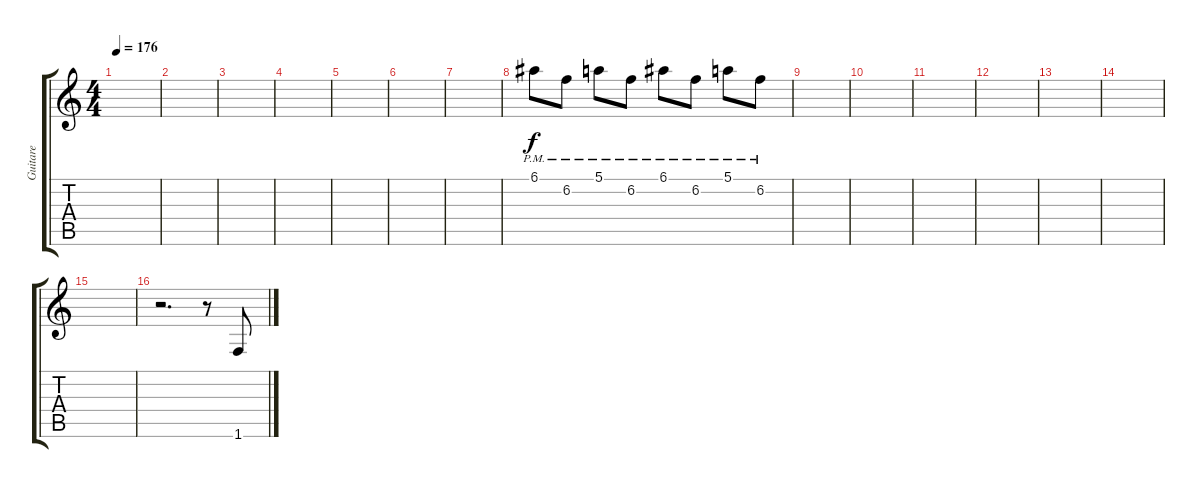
\track ("Guitare" "Guitare") {instrument distortionguitar}
\staff {score tabs}
\tuning (E4 B3 G3 D3 A2 E2) {hide}
\ts (4 4)
\tempo 176
\clef g2
\ks c
|
|
|
|
|
|
|
6.1{pm}.8 6.2{pm}.8 5.1{pm}.8 6.2{pm}.8 6.1{pm}.8 6.2{pm}.8 5.1{pm}.8 6.2{pm}.8 |
|
|
|
|
|
|
|
r.2{d} r.8 1.6.8
